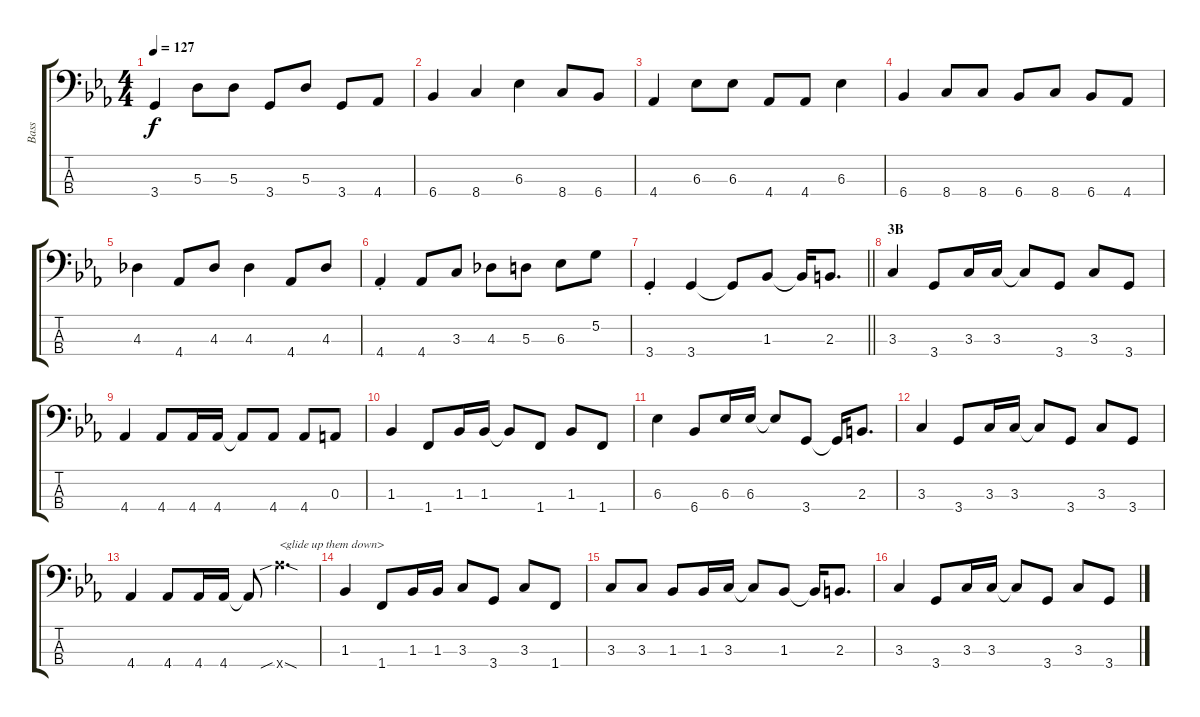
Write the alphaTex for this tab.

\track ("Bass" "Bass") {instrument electricbassfinger}
\staff {score tabs}
\tuning (G2 D2 A1 E1) {hide}
\ts (4 4)
\tempo 127
\clef f4
\ks eb
3.4.4{dy f} 5.3.8 5.3.8 3.4.8 5.3.8 3.4.8 4.4.8 |
6.4.4 8.4.4 6.3.4 8.4.8 6.4.8 |
4.4.4 6.3.8 6.3.8 4.4.8 4.4.8 6.3.4 |
6.4.4 8.4.8 8.4.8 6.4.8 8.4.8 6.4.8 4.4.8 |
4.3.4 4.4.8 4.3.8 4.3.4 4.4.8 4.3.8 |
4.4{st}.4 4.4.8 3.3.8 4.3.8 5.3.8 6.3.8 5.2.8 |
\barLineRight lightlight
3.4{st}.4 3.4.4 3.4{t}.8 1.3.8 1.3{t}.16 2.3.8{d} |
\section ("" "3B")
3.3.4 3.4.8 3.3.16 3.3.16 3.3{t}.8 3.4.8 3.3.8 3.4.8 |
4.4.4 4.4.8 4.4.16 4.4.16 4.4{t}.8 4.4.8 4.4.8 0.3.8 |
1.3.4 1.4.8 1.3.16 1.3.16 1.3{t}.8 1.4.8 1.3.8 1.4.8 |
6.3.4 6.4.8 6.3.16 6.3.16 6.3{t}.8 3.4.8 3.4{t}.16 2.3.8{d} |
3.3.4 3.4.8 3.3.16 3.3.16 3.3{t}.8 3.4.8 3.3.8 3.4.8 |
4.4.4 4.4.8 4.4.16 4.4.16 4.4{t}.8 16.4{sib sod x}.4{d txt "<glide up them down>"} |
1.3.4 1.4.8 1.3.16 1.3.16 3.3.8 3.4.8 3.3.8 1.4.8 |
3.3.8 3.3.8 1.3.8 1.3.16 3.3.16 3.3{t}.8 1.3.8 1.3{t}.16 2.3.8{d} |
3.3.4 3.4.8 3.3.16 3.3.16 3.3{t}.8 3.4.8 3.3.8 3.4.8
